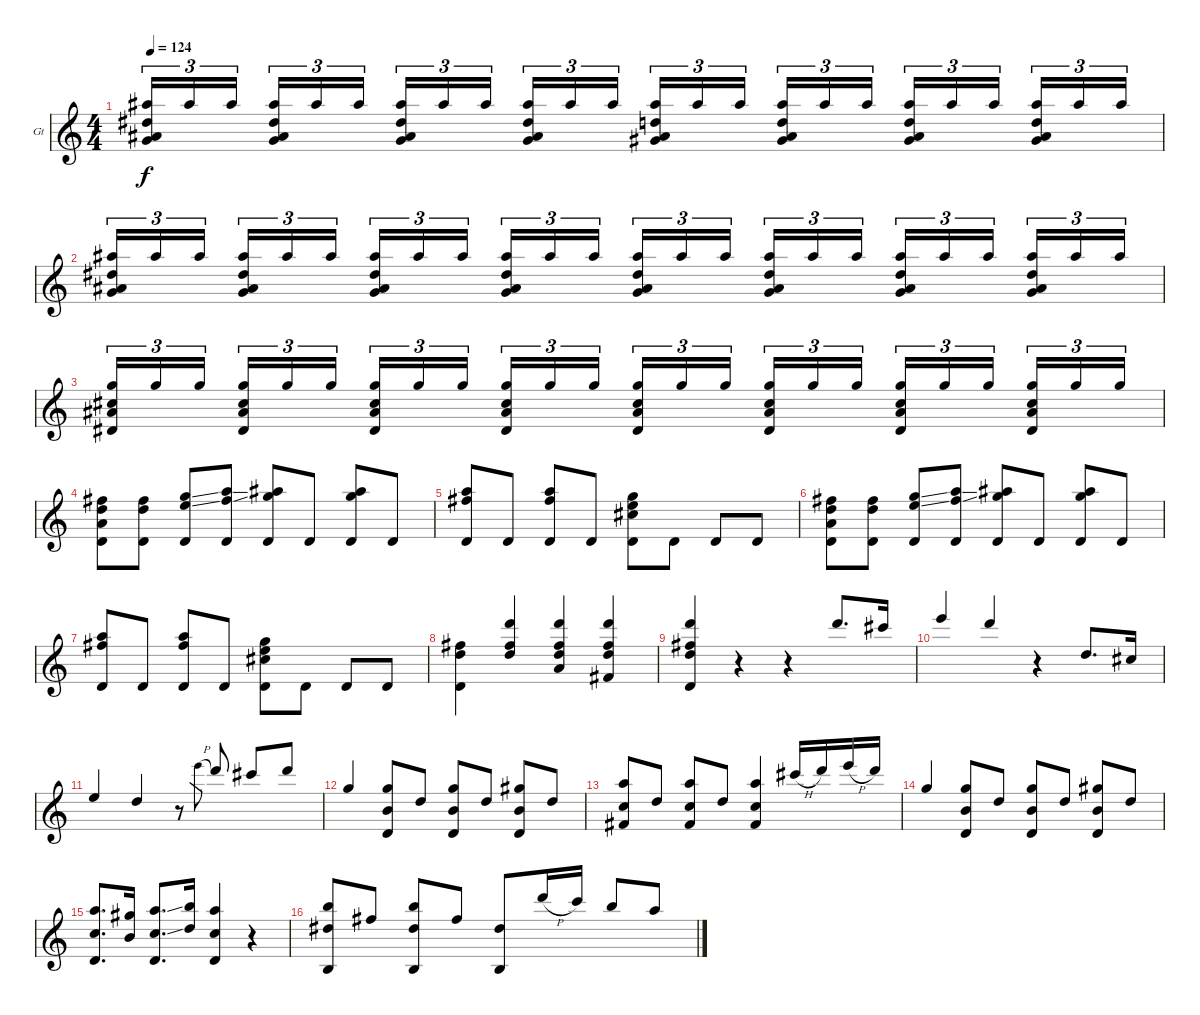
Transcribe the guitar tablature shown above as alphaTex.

\defaultSystemsLayout 4
\bracketExtendMode groupsimilarinstruments
\firstSystemTrackNameOrientation horizontal
\otherSystemsTrackNameOrientation horizontal
\track ("Guitar" "Gt") {instrument acousticguitarnylon}
\staff {score}
\tuning (E4 B3 G3 D3 A2 E2)
\ts (4 4)
\tempo 124
\clef g2
\ks c
(6.1 5.4 3.3 4.2).16{tu (3 2) dy f beam invert} 6.1.16{tu (3 2)} 6.1.16{tu (3 2)} (6.1 5.4 3.3 4.2).16{tu (3 2) beam invert} 6.1.16{tu (3 2)} 6.1.16{tu (3 2)} (6.1 5.4 3.3 4.2).16{tu (3 2) beam invert} 6.1.16{tu (3 2)} 6.1.16{tu (3 2)} (6.1 5.4 3.3 4.2).16{tu (3 2) beam invert} 6.1.16{tu (3 2)} 6.1.16{tu (3 2)} (6.1 6.4 3.3 3.2).16{tu (3 2) beam invert} 6.1.16{tu (3 2)} 6.1.16{tu (3 2)} (6.1 6.4 3.3 3.2).16{tu (3 2) beam invert} 6.1.16{tu (3 2)} 6.1.16{tu (3 2)} (6.1 6.4 3.3 3.2).16{tu (3 2) beam invert} 6.1.16{tu (3 2)} 6.1.16{tu (3 2)} (6.1 6.4 3.3 3.2).16{tu (3 2) beam invert} 6.1.16{tu (3 2)} 6.1.16{tu (3 2)} |
(6.1 5.4 3.3 4.2).16{tu (3 2) beam invert} 6.1.16{tu (3 2)} 6.1.16{tu (3 2)} (6.1 5.4 3.3 4.2).16{tu (3 2) beam invert} 6.1.16{tu (3 2)} 6.1.16{tu (3 2)} (6.1 5.4 3.3 4.2).16{tu (3 2) beam invert} 6.1.16{tu (3 2)} 6.1.16{tu (3 2)} (6.1 5.4 3.3 4.2).16{tu (3 2) beam invert} 6.1.16{tu (3 2)} 6.1.16{tu (3 2)} (6.1 5.4 3.3 4.2).16{tu (3 2) beam invert} 6.1.16{tu (3 2)} 6.1.16{tu (3 2)} (6.1 5.4 3.3 4.2).16{tu (3 2) beam invert} 6.1.16{tu (3 2)} 6.1.16{tu (3 2)} (6.1 5.4 3.3 4.2).16{tu (3 2) beam invert} 6.1.16{tu (3 2)} 6.1.16{tu (3 2)} (6.1 5.4 3.3 4.2).16{tu (3 2) beam invert} 6.1.16{tu (3 2)} 6.1.16{tu (3 2)} |
(3.1 1.4 3.3 2.2).16{tu (3 2) beam invert} 3.1.16{tu (3 2)} 3.1.16{tu (3 2)} (3.1 1.4 3.3 2.2).16{tu (3 2) beam invert} 3.1.16{tu (3 2)} 3.1.16{tu (3 2)} (3.1 1.4 3.3 2.2).16{tu (3 2) beam invert} 3.1.16{tu (3 2)} 3.1.16{tu (3 2)} (3.1 1.4 3.3 2.2).16{tu (3 2) beam invert} 3.1.16{tu (3 2)} 3.1.16{tu (3 2)} (3.1 1.4 3.3 2.2).16{tu (3 2) beam invert} 3.1.16{tu (3 2)} 3.1.16{tu (3 2)} (3.1 1.4 3.3 2.2).16{tu (3 2) beam invert} 3.1.16{tu (3 2)} 3.1.16{tu (3 2)} (3.1 1.4 3.3 2.2).16{tu (3 2) beam invert} 3.1.16{tu (3 2)} 3.1.16{tu (3 2)} (3.1 1.4 3.3 2.2).16{tu (3 2) beam invert} 3.1.16{tu (3 2)} 3.1.16{tu (3 2)} |
(2.1 3.2 2.3 0.4).8{beam invert} (2.1 3.2 0.4).8 (3.1{ss} 5.2{ss} 0.4).8{beam invert} (5.1{ss} 7.2{ss} 0.4).8 (6.1 8.2 0.4).8{beam invert} 0.4.8 (6.1 8.2 0.4).8{beam invert} 0.4.8 |
(5.1 7.2 0.4).8{beam invert} 0.4.8 (5.1 7.2 0.4).8{beam invert} 0.4.8 (3.1 5.2 6.3 0.4).8 0.4.8 0.4.8 0.4.8 |
(2.1 3.2 2.3 0.4).8{beam invert} (2.1 3.2 0.4).8 (3.1{ss} 5.2{ss} 0.4).8{beam invert} (5.1{ss} 7.2{ss} 0.4).8 (6.1 8.2 0.4).8{beam invert} 0.4.8 (6.1 8.2 0.4).8{beam invert} 0.4.8 |
(5.1 7.2 0.4).8{beam invert} 0.4.8 (5.1 7.2 0.4).8{beam invert} 0.4.8 (3.1 5.2 6.3 0.4).8 0.4.8 0.4.8 0.4.8 |
(2.1 3.2 0.4).4{beam invert} (10.1 7.2 7.3).4{beam invert} (10.1 7.2 7.3 7.4).4{beam invert} (10.1 7.2 7.3 9.5).4{beam invert} |
(10.1 7.2 7.3 0.4).4{beam invert} r.4 r.4 10.1.8{d beam invert} 9.1.16 |
12.1.4{beam invert} 10.1.4{beam invert} r.4 7.3.8{d beam invert} 6.3.16 |
9.3.4{beam invert} 7.3.4{beam invert} r.8{beam invert} 12.1{h}.8{gr beam invert} 10.1.8{beam invert} 9.1.8{beam invert} 10.1.8 |
3.1.4{beam invert} (3.1 0.4 4.3).8{beam invert} 3.2.8 (3.1 0.4 4.3).8{beam invert} 3.2.8 (4.1 0.4 4.3).8{beam invert} 3.2.8 |
(5.1 4.4 5.3).8{beam invert} 3.2.8 (5.1 4.4 5.3).8{beam invert} 3.2.8 (5.1 4.4 5.3).4{beam invert} 9.1{h}.16{beam invert} 10.1.16 12.1{h}.16 10.1.16 |
3.1.4{beam invert} (3.1 0.4 4.3).8{beam invert} 3.2.8 (3.1 0.4 4.3).8{beam invert} 3.2.8 (4.1 0.4 4.3).8{beam invert} 3.2.8 |
(5.1 5.3 0.4).8{d beam invert} (4.1 4.3).16 (5.1{ss} 5.3{ss} 0.4).8{d beam invert} (7.1 7.3).16 (5.1 5.3 0.4).4{beam invert} r.4 |
(7.1 7.6 8.3).8{beam invert} 7.2.8 (7.1 7.6 8.3).8{beam invert} 7.2.8 (7.6 8.3).8{beam invert} 10.1{h}.16 8.1.16 7.1.8{beam invert} 10.2.8
